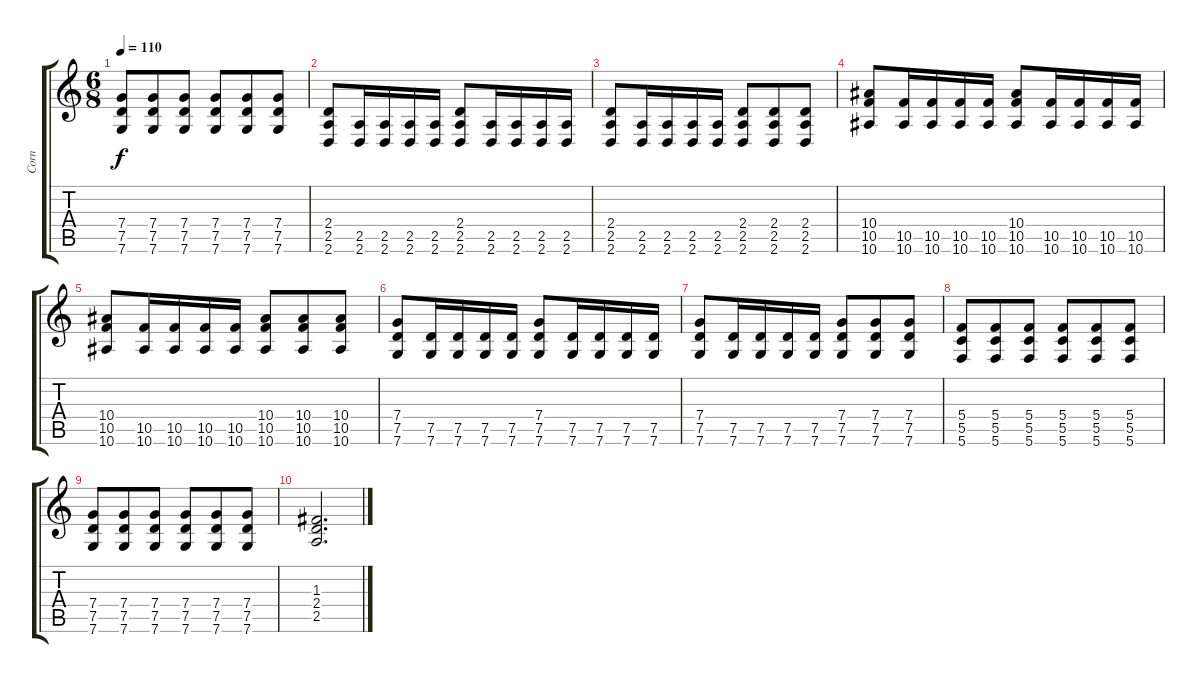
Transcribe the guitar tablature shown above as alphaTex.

\track ("Corn" "Corn") {instrument distortionguitar}
\staff {score tabs}
\tuning (D4 A3 F3 C3 G2 C2) {hide}
\ts (6 8)
\tempo 110
\clef g2
\ks c
(7.4 7.5 7.6).8{dy f} (7.4 7.5 7.6).8 (7.4 7.5 7.6).8 (7.4 7.5 7.6).8 (7.4 7.5 7.6).8 (7.4 7.5 7.6).8 |
(2.4 2.5 2.6).8 (2.5 2.6).16 (2.5 2.6).16 (2.5 2.6).16 (2.5 2.6).16 (2.4 2.5 2.6).8 (2.5 2.6).16 (2.5 2.6).16 (2.5 2.6).16 (2.5 2.6).16 |
(2.4 2.5 2.6).8 (2.5 2.6).16 (2.5 2.6).16 (2.5 2.6).16 (2.5 2.6).16 (2.4 2.5 2.6).8 (2.4 2.5 2.6).8 (2.4 2.5 2.6).8 |
(10.4 10.5 10.6).8 (10.5 10.6).16 (10.5 10.6).16 (10.5 10.6).16 (10.5 10.6).16 (10.4 10.5 10.6).8 (10.5 10.6).16 (10.5 10.6).16 (10.5 10.6).16 (10.5 10.6).16 |
(10.4 10.5 10.6).8 (10.5 10.6).16 (10.5 10.6).16 (10.5 10.6).16 (10.5 10.6).16 (10.4 10.5 10.6).8 (10.4 10.5 10.6).8 (10.4 10.5 10.6).8 |
(7.4 7.5 7.6).8 (7.5 7.6).16 (7.5 7.6).16 (7.5 7.6).16 (7.5 7.6).16 (7.4 7.5 7.6).8 (7.5 7.6).16 (7.5 7.6).16 (7.5 7.6).16 (7.5 7.6).16 |
(7.4 7.5 7.6).8 (7.5 7.6).16 (7.5 7.6).16 (7.5 7.6).16 (7.5 7.6).16 (7.4 7.5 7.6).8 (7.4 7.5 7.6).8 (7.4 7.5 7.6).8 |
(5.4 5.5 5.6).8 (5.4 5.5 5.6).8 (5.4 5.5 5.6).8 (5.4 5.5 5.6).8 (5.4 5.5 5.6).8 (5.4 5.5 5.6).8 |
(7.4 7.5 7.6).8 (7.4 7.5 7.6).8 (7.4 7.5 7.6).8 (7.4 7.5 7.6).8 (7.4 7.5 7.6).8 (7.4 7.5 7.6).8 |
(1.3 2.4 2.5).2{d}
